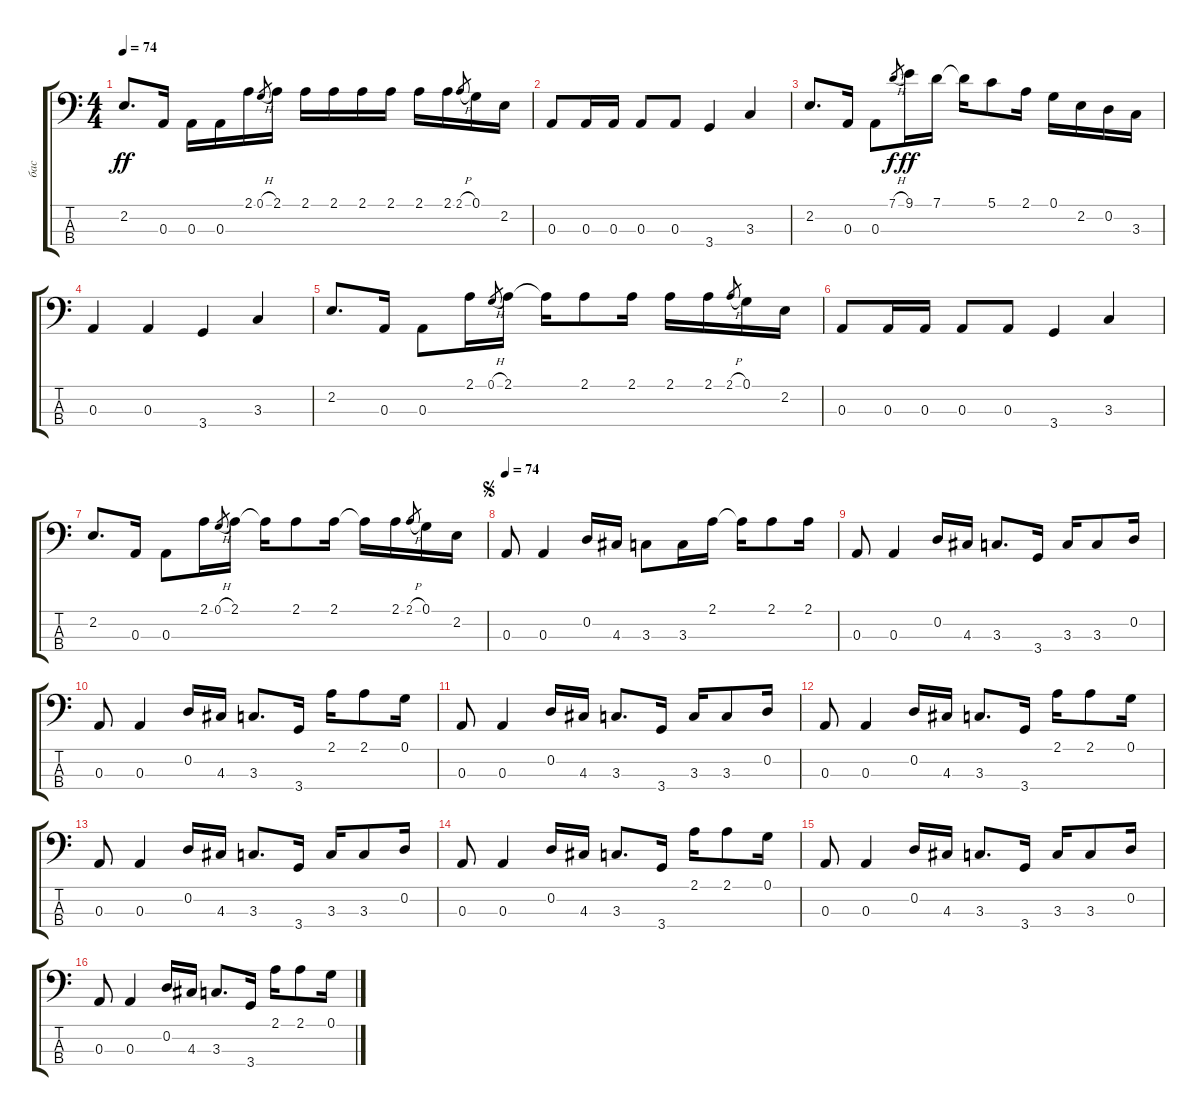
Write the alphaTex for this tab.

\track ("бас" "бас") {instrument electricbassfinger}
\staff {score tabs}
\tuning (G2 D2 A1 E1) {hide}
\ts (4 4)
\tempo 74
\clef f4
\ks aminor
2.2.8{d dy ff} 0.3.16 0.3.16 0.3.16 2.1.16 0.1{h}.8{gr} 2.1.16 2.1.16 2.1.16 2.1.16 2.1.16 2.1.16 2.1.16 2.1{h}.8{gr} 0.1.16 2.2.16 |
0.3.8 0.3.16 0.3.16 0.3.8 0.3.8 3.4.4 3.3.4 |
2.2.8{d} 0.3.16 0.3.8 7.1{h}.8{gr dy f} 9.1.16{dy ff} 7.1.16 7.1{t}.16 5.1.8 2.1.16 0.1.16 2.2.16 0.2.16 3.3.16 |
0.3.4 0.3.4 3.4.4 3.3.4 |
2.2.8{d} 0.3.16 0.3.8 2.1.16 0.1{h}.8{gr} 2.1.16 2.1{t}.16 2.1.8 2.1.16 2.1.16 2.1.16 2.1{h}.8{gr} 0.1.16 2.2.16 |
0.3.8 0.3.16 0.3.16 0.3.8 0.3.8 3.4.4 3.3.4 |
2.2.8{d} 0.3.16 0.3.8 2.1.16 0.1{h}.8{gr} 2.1.16 2.1{t}.16 2.1.8 2.1.16 2.1{t}.16 2.1.16 2.1{h}.8{gr} 0.1.16 2.2.16 |
\jump segno
\tempo 74
0.3.8 0.3.4 0.2.16 4.3.16 3.3.8 3.3.16 2.1.16 2.1{t}.16 2.1.8 2.1.16 |
0.3.8 0.3.4 0.2.16 4.3.16 3.3.8{d} 3.4.16 3.3.16 3.3.8 0.2.16 |
0.3.8 0.3.4 0.2.16 4.3.16 3.3.8{d} 3.4.16 2.1.16 2.1.8 0.1.16 |
0.3.8 0.3.4 0.2.16 4.3.16 3.3.8{d} 3.4.16 3.3.16 3.3.8 0.2.16 |
0.3.8 0.3.4 0.2.16 4.3.16 3.3.8{d} 3.4.16 2.1.16 2.1.8 0.1.16 |
0.3.8 0.3.4 0.2.16 4.3.16 3.3.8{d} 3.4.16 3.3.16 3.3.8 0.2.16 |
0.3.8 0.3.4 0.2.16 4.3.16 3.3.8{d} 3.4.16 2.1.16 2.1.8 0.1.16 |
0.3.8 0.3.4 0.2.16 4.3.16 3.3.8{d} 3.4.16 3.3.16 3.3.8 0.2.16 |
0.3.8 0.3.4 0.2.16 4.3.16 3.3.8{d} 3.4.16 2.1.16 2.1.8 0.1.16
